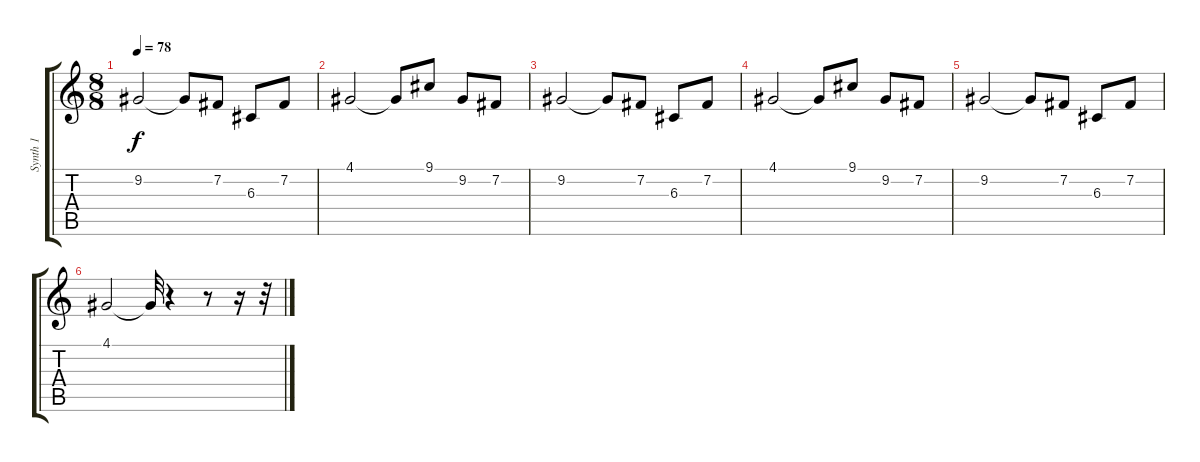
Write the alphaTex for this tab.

\track ("Synth 1" "Synth 1") {instrument lead8bassandlead}
\staff {score tabs}
\tuning (E4 B3 G3 D3 A2 E2) {hide}
\ts (8 8)
\tempo 78
\clef g2
\ks c
9.2.2{dy f} 9.2{t}.8 7.2.8 6.3.8 7.2.8 |
4.1.2 4.1{t}.8 9.1.8 9.2.8 7.2.8 |
9.2.2 9.2{t}.8 7.2.8 6.3.8 7.2.8 |
4.1.2 4.1{t}.8 9.1.8 9.2.8 7.2.8 |
9.2.2 9.2{t}.8 7.2.8 6.3.8 7.2.8 |
4.1.2 4.1{t}.32 r.4 r.8 r.16 r.32
